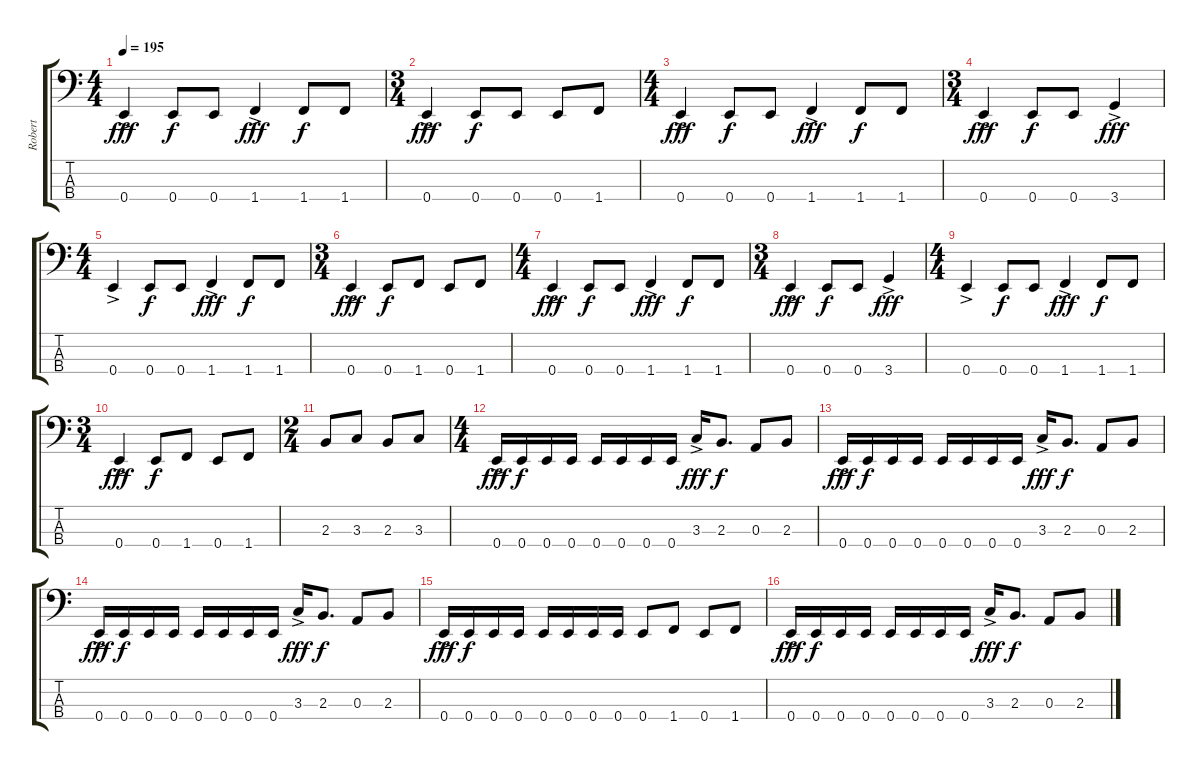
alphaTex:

\track ("Robert" "Robert") {instrument electricbasspick}
\staff {score tabs}
\tuning (G2 D2 A1 E1) {hide}
\ts (4 4)
\tempo 195
\clef f4
\ks c
0.4{ac}.4{dy fff} 0.4.8{dy f} 0.4.8 1.4{ac}.4{dy fff} 1.4.8{dy f} 1.4.8 |
\ts (3 4)
0.4{ac}.4{dy fff} 0.4.8{dy f} 0.4.8 0.4.8 1.4.8 |
\ts (4 4)
0.4{ac}.4{dy fff} 0.4.8{dy f} 0.4.8 1.4{ac}.4{dy fff} 1.4.8{dy f} 1.4.8 |
\ts (3 4)
0.4{ac}.4{dy fff} 0.4.8{dy f} 0.4.8 3.4{ac}.4{dy fff} |
\ts (4 4)
0.4{ac}.4 0.4.8{dy f} 0.4.8 1.4{ac}.4{dy fff} 1.4.8{dy f} 1.4.8 |
\ts (3 4)
0.4{ac}.4{dy fff} 0.4.8{dy f} 1.4.8 0.4.8 1.4.8 |
\ts (4 4)
0.4{ac}.4{dy fff} 0.4.8{dy f} 0.4.8 1.4{ac}.4{dy fff} 1.4.8{dy f} 1.4.8 |
\ts (3 4)
0.4{ac}.4{dy fff} 0.4.8{dy f} 0.4.8 3.4{ac}.4{dy fff} |
\ts (4 4)
0.4{ac}.4 0.4.8{dy f} 0.4.8 1.4{ac}.4{dy fff} 1.4.8{dy f} 1.4.8 |
\ts (3 4)
0.4{ac}.4{dy fff} 0.4.8{dy f} 1.4.8 0.4.8 1.4.8 |
\ts (2 4)
2.3.8 3.3.8 2.3.8 3.3.8 |
\ts (4 4)
0.4{ac}.16{dy fff} 0.4.16{dy f} 0.4.16 0.4.16 0.4.16 0.4.16 0.4.16 0.4.16 3.3{ac}.16{dy fff} 2.3.8{d dy f} 0.3.8 2.3.8 |
0.4{ac}.16{dy fff} 0.4.16{dy f} 0.4.16 0.4.16 0.4.16 0.4.16 0.4.16 0.4.16 3.3{ac}.16{dy fff} 2.3.8{d dy f} 0.3.8 2.3.8 |
0.4{ac}.16{dy fff} 0.4.16{dy f} 0.4.16 0.4.16 0.4.16 0.4.16 0.4.16 0.4.16 3.3{ac}.16{dy fff} 2.3.8{d dy f} 0.3.8 2.3.8 |
0.4{ac}.16{dy fff} 0.4.16{dy f} 0.4.16 0.4.16 0.4.16 0.4.16 0.4.16 0.4.16 0.4.8 1.4.8 0.4.8 1.4.8 |
0.4{ac}.16{dy fff} 0.4.16{dy f} 0.4.16 0.4.16 0.4.16 0.4.16 0.4.16 0.4.16 3.3{ac}.16{dy fff} 2.3.8{d dy f} 0.3.8 2.3.8
